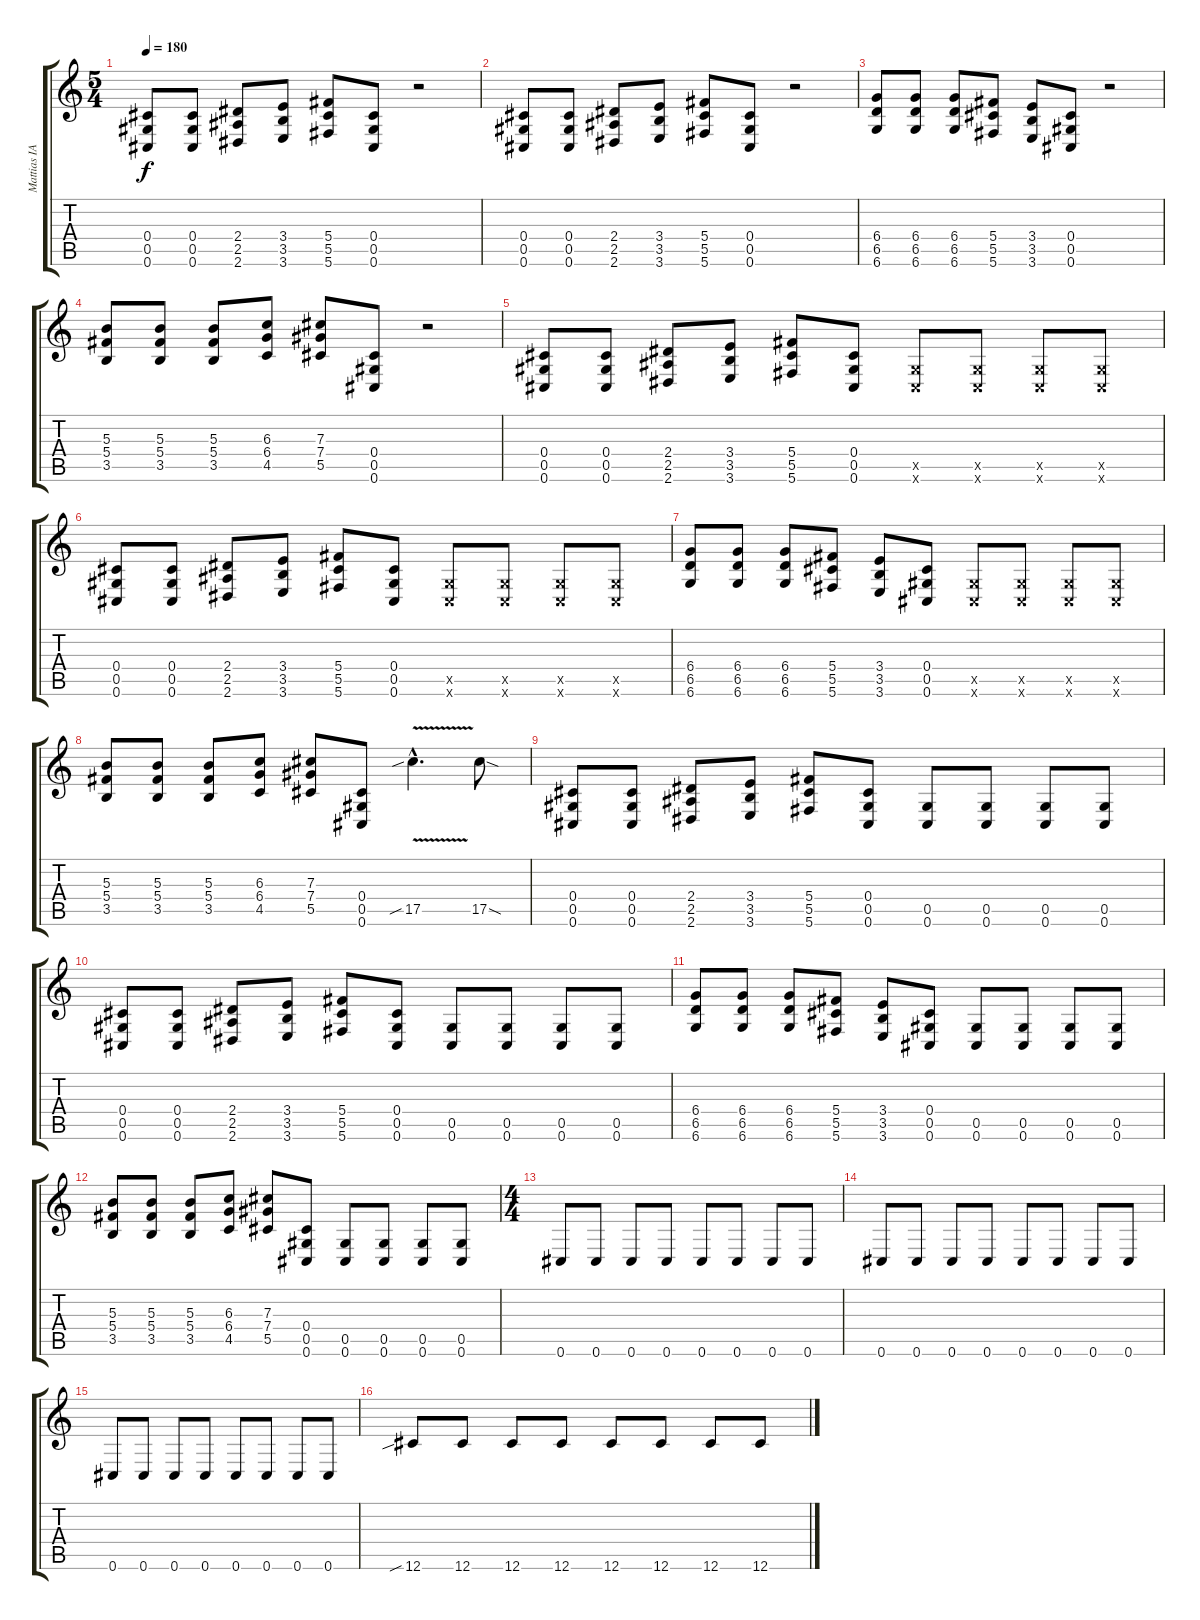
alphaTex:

\track ("Mattias IA Eklundh" "Mattias IA") {instrument distortionguitar}
\staff {score tabs}
\tuning (Db4 Ab3 Gb3 Db3 Ab2 Db2) {hide}
\ts (5 4)
\tempo 180
\clef g2
\ks c
(0.4 0.5 0.6).8{dy f instrument distortionguitar} (0.4 0.5 0.6).8 (2.4 2.5 2.6).8 (3.4 3.5 3.6).8 (5.4 5.5 5.6).8 (0.4 0.5 0.6).8 r.2 |
(0.4 0.5 0.6).8 (0.4 0.5 0.6).8 (2.4 2.5 2.6).8 (3.4 3.5 3.6).8 (5.4 5.5 5.6).8 (0.4 0.5 0.6).8 r.2 |
(6.4 6.5 6.6).8 (6.4 6.5 6.6).8 (6.4 6.5 6.6).8 (5.4 5.5 5.6).8 (3.4 3.5 3.6).8 (0.4 0.5 0.6).8 r.2 |
(5.3 5.4 3.5).8 (5.3 5.4 3.5).8 (5.3 5.4 3.5).8 (6.3 6.4 4.5).8 (7.3 7.4 5.5).8 (0.4 0.5 0.6).8 r.2 |
(0.4 0.5 0.6).8 (0.4 0.5 0.6).8 (2.4 2.5 2.6).8 (3.4 3.5 3.6).8 (5.4 5.5 5.6).8 (0.4 0.5 0.6).8 (0.5{x} 0.6{x}).8 (0.5{x} 0.6{x}).8 (0.5{x} 0.6{x}).8 (0.5{x} 0.6{x}).8 |
(0.4 0.5 0.6).8 (0.4 0.5 0.6).8 (2.4 2.5 2.6).8 (3.4 3.5 3.6).8 (5.4 5.5 5.6).8 (0.4 0.5 0.6).8 (0.5{x} 0.6{x}).8 (0.5{x} 0.6{x}).8 (0.5{x} 0.6{x}).8 (0.5{x} 0.6{x}).8 |
(6.4 6.5 6.6).8 (6.4 6.5 6.6).8 (6.4 6.5 6.6).8 (5.4 5.5 5.6).8 (3.4 3.5 3.6).8 (0.4 0.5 0.6).8 (0.5{x} 0.6{x}).8 (0.5{x} 0.6{x}).8 (0.5{x} 0.6{x}).8 (0.5{x} 0.6{x}).8 |
(5.3 5.4 3.5).8 (5.3 5.4 3.5).8 (5.3 5.4 3.5).8 (6.3 6.4 4.5).8 (7.3 7.4 5.5).8 (0.4 0.5 0.6).8 17.5{v sib hac}.4{d} 17.5{sod}.8 |
(0.4 0.5 0.6).8 (0.4 0.5 0.6).8 (2.4 2.5 2.6).8 (3.4 3.5 3.6).8 (5.4 5.5 5.6).8 (0.4 0.5 0.6).8 (0.5 0.6).8 (0.5 0.6).8 (0.5 0.6).8 (0.5 0.6).8 |
(0.4 0.5 0.6).8 (0.4 0.5 0.6).8 (2.4 2.5 2.6).8 (3.4 3.5 3.6).8 (5.4 5.5 5.6).8 (0.4 0.5 0.6).8 (0.5 0.6).8 (0.5 0.6).8 (0.5 0.6).8 (0.5 0.6).8 |
(6.4 6.5 6.6).8 (6.4 6.5 6.6).8 (6.4 6.5 6.6).8 (5.4 5.5 5.6).8 (3.4 3.5 3.6).8 (0.4 0.5 0.6).8 (0.5 0.6).8 (0.5 0.6).8 (0.5 0.6).8 (0.5 0.6).8 |
(5.3 5.4 3.5).8 (5.3 5.4 3.5).8 (5.3 5.4 3.5).8 (6.3 6.4 4.5).8 (7.3 7.4 5.5).8 (0.4 0.5 0.6).8 (0.5 0.6).8 (0.5 0.6).8 (0.5 0.6).8 (0.5 0.6).8 |
\ts (4 4)
0.6.8 0.6.8 0.6.8 0.6.8 0.6.8 0.6.8 0.6.8 0.6.8 |
0.6.8 0.6.8 0.6.8 0.6.8 0.6.8 0.6.8 0.6.8 0.6.8 |
0.6.8 0.6.8 0.6.8 0.6.8 0.6.8 0.6.8 0.6.8 0.6.8 |
12.6{sib}.8 12.6.8 12.6.8 12.6.8 12.6.8 12.6.8 12.6.8 12.6.8
